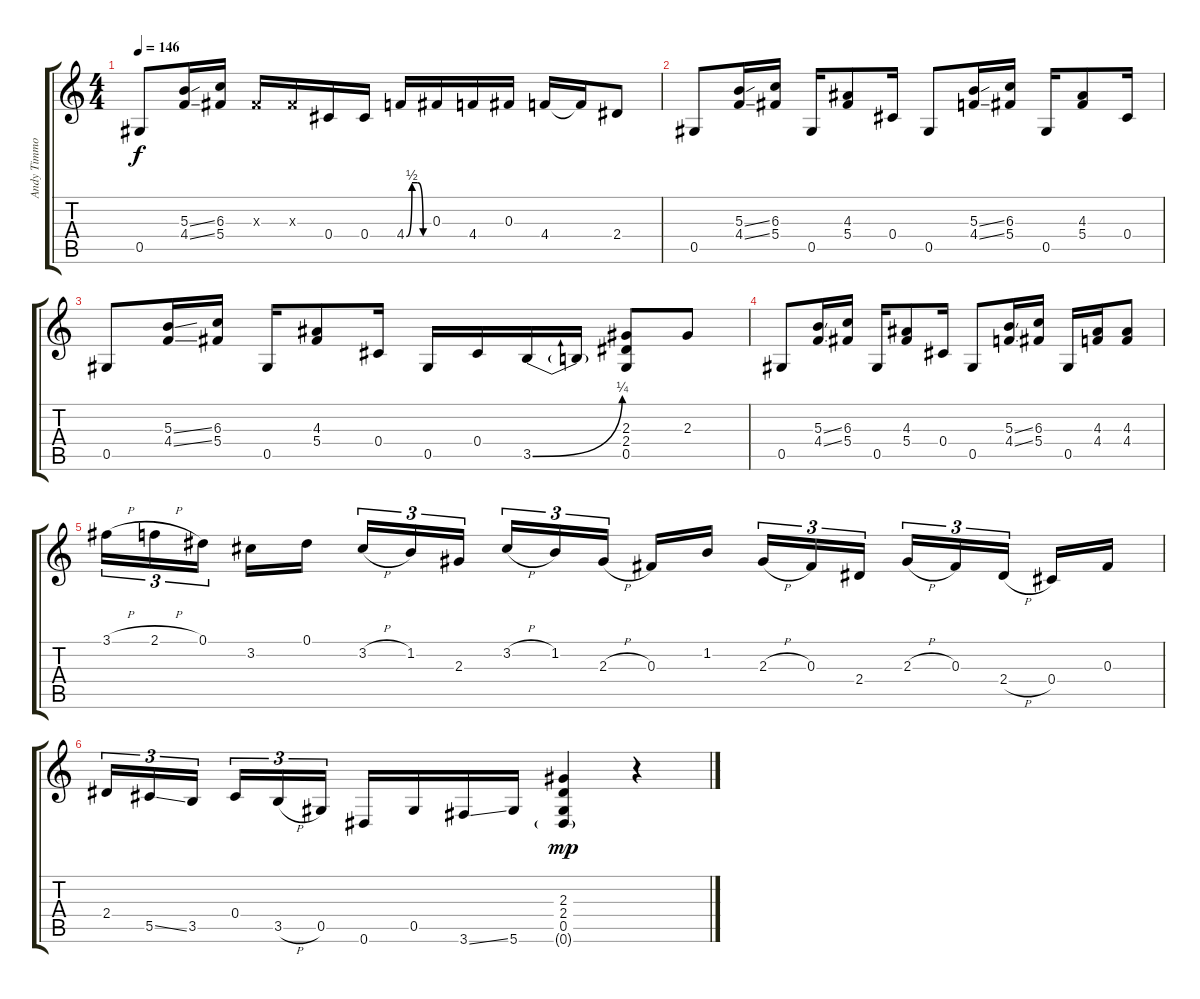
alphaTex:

\track ("Andy Timmons" "Andy Timmo") {instrument electricguitarclean}
\staff {score tabs}
\tuning (Eb4 Bb3 Gb3 Db3 Ab2 Eb2) {hide}
\ts (4 4)
\tempo 146
\clef g2
\ks c
0.5.8{dy f} (5.3{ss} 4.4{ss}).16 (6.3 5.4).16 0.3{x}.16 0.3{x}.16 0.4.16 0.4.16 4.4{be (custom 0 0 15 2 30 2 45 0 60 0)}.16 0.3.16 4.4.16 0.3.16 4.4.16 4.4{t}.16 2.4.8 |
0.5.8 (5.3{ss} 4.4{ss}).16 (6.3 5.4).16 0.5.16 (4.3 5.4).8 0.4.16 0.5.8 (5.3{ss} 4.4{ss}).16 (6.3 5.4).16 0.5.16 (4.3 5.4).8 0.4.16 |
0.5.8 (5.3{ss} 4.4{ss}).16 (6.3 5.4).16 0.5.16 (4.3 5.4).8 0.4.16 0.5.16 0.4.16 3.5{be (bend 0 0 60 1)}.16 3.5{t}.16 (2.3 2.4 0.5).8 2.3.8 |
0.5.8 (5.3{ss} 4.4{ss}).16 (6.3 5.4).16 0.5.16 (4.3 5.4).8 0.4.16 0.5.8 (5.3{ss} 4.4{ss}).16 (6.3 5.4).16 0.5.16 (4.3 4.4).16 (4.3 4.4).8 |
3.1{h}.16{tu (3 2)} 2.1{h}.16{tu (3 2)} 0.1.16{tu (3 2)} 3.2.16 0.1.16 3.2{h}.16{tu (3 2)} 1.2.16{tu (3 2)} 2.3.16{tu (3 2)} 3.2{h}.16{tu (3 2)} 1.2.16{tu (3 2)} 2.3{h}.16{tu (3 2)} 0.3.16 1.2.16 2.3{h}.16{tu (3 2)} 0.3.16{tu (3 2)} 2.4.16{tu (3 2)} 2.3{h}.16{tu (3 2)} 0.3.16{tu (3 2)} 2.4{h}.16{tu (3 2)} 0.4.16 0.3.16 |
2.4.16{tu (3 2)} 5.5{ss}.16{tu (3 2)} 3.5.16{tu (3 2)} 0.4.16{tu (3 2)} 3.5{h}.16{tu (3 2)} 0.5.16{tu (3 2)} 0.6.16 0.5.16 3.6{ss}.16 5.6.16 (2.3 2.4 0.5 0.6{g}).4{dy mp} r.4
